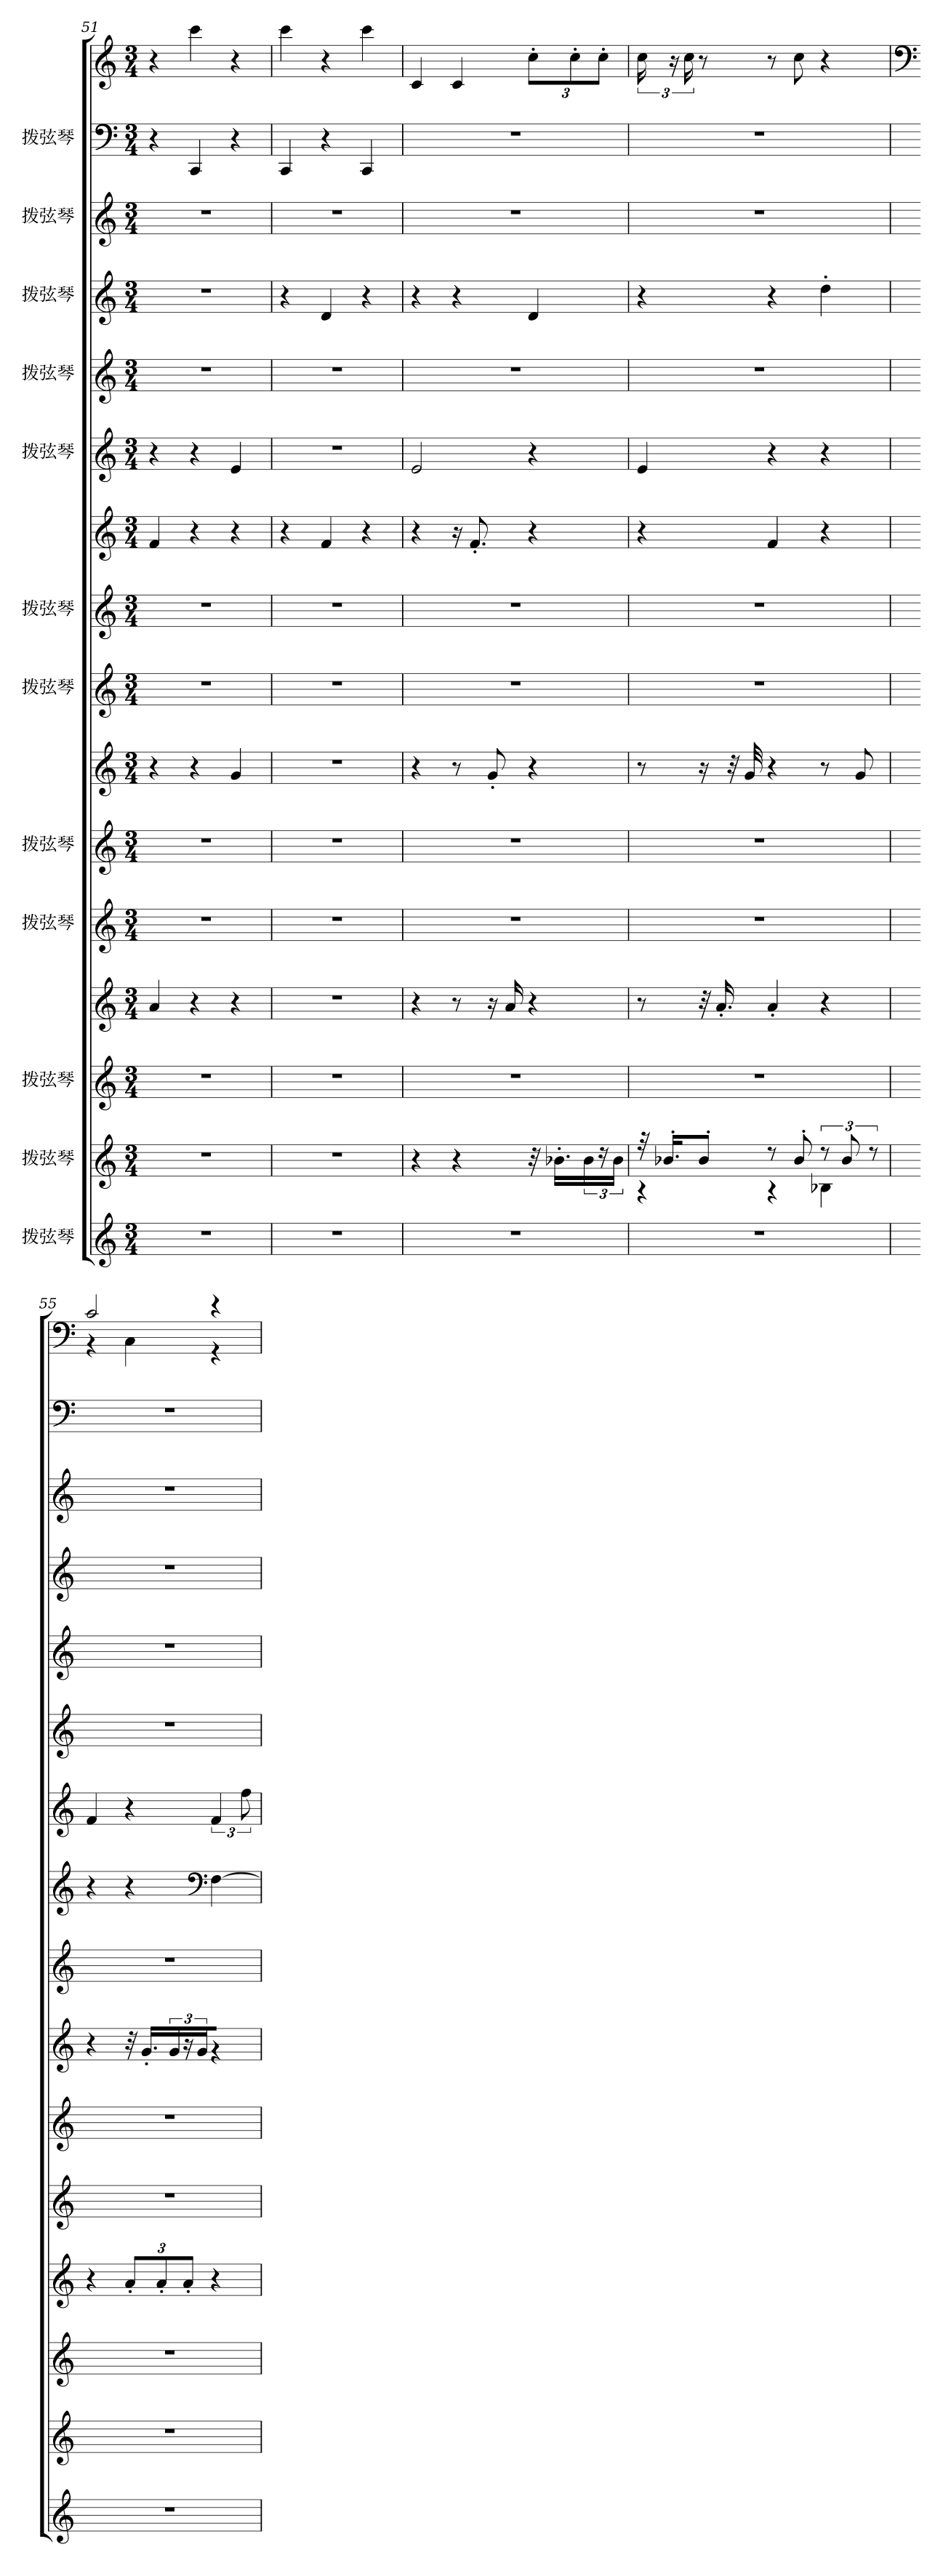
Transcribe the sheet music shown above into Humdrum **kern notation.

**kern	**kern	**kern	**kern	**kern	**kern	**kern	**kern	**kern	**kern	**kern	**kern	**kern	**kern	**kern	**kern
*part12	*part11	*part10	*part10	*part9	*part8	*part8	*part7	*part6	*part6	*part5	*part4	*part3	*part2	*part1	*part1
*staff16	*staff15	*staff14	*staff13	*staff12	*staff11	*staff10	*staff9	*staff8	*staff7	*staff6	*staff5	*staff4	*staff3	*staff2	*staff1
*I"拨弦琴	*I"拨弦琴	*I"拨弦琴	*	*I"拨弦琴	*I"拨弦琴	*	*I"拨弦琴	*I"拨弦琴	*	*I"拨弦琴	*I"拨弦琴	*I"拨弦琴	*I"拨弦琴	*I"拨弦琴	*
*clefG2	*clefG2	*clefG2	*clefG2	*clefG2	*clefG2	*clefG2	*clefG2	*clefG2	*clefG2	*clefG2	*clefG2	*clefG2	*clefG2	*clefF4	*clefG2
*k[]	*k[]	*k[]	*k[]	*k[]	*k[]	*k[]	*k[]	*k[]	*k[]	*k[]	*k[]	*k[]	*k[]	*k[]	*k[]
*M3/4	*M3/4	*M3/4	*M3/4	*M3/4	*M3/4	*M3/4	*M3/4	*M3/4	*M3/4	*M3/4	*M3/4	*M3/4	*M3/4	*M3/4	*M3/4
=51	=51	=51	=51	=51	=51	=51	=51	=51	=51	=51	=51	=51	=51	=51	=51
2.r	2.r	2.r	4a/	2.r	2.r	4r	2.r	2.r	4f/	4r	2.r	2.r	2.r	4r	4r
.	.	.	4r	.	.	4r	.	.	4r	4r	.	.	.	4CC/	4ccc\
.	.	.	4r	.	.	4g/	.	.	4r	4e/	.	.	.	4r	4r
=52	=52	=52	=52	=52	=52	=52	=52	=52	=52	=52	=52	=52	=52	=52	=52
2.r	2.r	2.r	2.r	2.r	2.r	2.r	2.r	2.r	4r	2.r	2.r	4r	2.r	4CC/	4ccc\
.	.	.	.	.	.	.	.	.	4f/	.	.	4d/	.	4r	4r
.	.	.	.	.	.	.	.	.	4r	.	.	4r	.	4CC/	4ccc\
!!LO:PB:g=z
=53	=53	=53	=53	=53	=53	=53	=53	=53	=53	=53	=53	=53	=53	=53	=53
2.r	4r	2.r	4r	2.r	2.r	4r	2.r	2.r	4r	2e/	2.r	4r	2.r	2.r	4c/
.	4r	.	8r	.	.	8r	.	.	16r	.	.	4r	.	.	4c/
.	.	.	.	.	.	.	.	.	8.f'/	.	.	.	.	.	.
.	.	.	16r	.	.	8g'/	.	.	.	.	.	.	.	.	.
.	.	.	16a/	.	.	.	.	.	.	.	.	.	.	.	.
*	*	*	*	*	*	*	*	*	*	*	*	*	*	*	*Xbrackettup
.	32r	.	4r	.	.	4r	.	.	4r	4r	.	4d/	.	.	12cc'\L
.	16.b-X'\LL	.	.	.	.	.	.	.	.	.	.	.	.	.	.
.	.	.	.	.	.	.	.	.	.	.	.	.	.	.	12cc'\
.	24b-\JJ	.	.	.	.	.	.	.	.	.	.	.	.	.	.
.	24r	.	.	.	.	.	.	.	.	.	.	.	.	.	12cc'\J
.	24b-\	.	.	.	.	.	.	.	.	.	.	.	.	.	.
=54	=54	=54	=54	=54	=54	=54	=54	=54	=54	=54	=54	=54	=54	=54	=54
*	*^	*	*	*	*	*	*	*	*	*	*	*	*	*	*
*	*	*	*	*	*	*	*	*	*	*	*	*	*	*	*	*brackettup
2.r	32r	4r	2.r	8r	2.r	2.r	8r	2.r	2.r	4r	4e/	2.r	4r	2.r	2.r	24cc\
.	16.b-X'/KL	.	.	.	.	.	.	.	.	.	.	.	.	.	.	.
.	.	.	.	.	.	.	.	.	.	.	.	.	.	.	.	24r
.	.	.	.	.	.	.	.	.	.	.	.	.	.	.	.	24cc\
.	8b-'/J	.	.	32r	.	.	16r	.	.	.	.	.	.	.	.	8r
.	.	.	.	16.a'/	.	.	.	.	.	.	.	.	.	.	.	.
.	.	.	.	.	.	.	32r	.	.	.	.	.	.	.	.	.
.	.	.	.	.	.	.	32g/	.	.	.	.	.	.	.	.	.
.	8r	4r	.	4a'/	.	.	4r	.	.	4f/	4r	.	4r	.	.	8r
.	8b-'/	.	.	.	.	.	.	.	.	.	.	.	.	.	.	8cc\
.	12r	4B-X\	.	4r	.	.	8r	.	.	4r	4r	.	4dd'\	.	.	4r
.	12b-/	.	.	.	.	.	.	.	.	.	.	.	.	.	.	.
.	.	.	.	.	.	.	8g/	.	.	.	.	.	.	.	.	.
.	12r	.	.	.	.	.	.	.	.	.	.	.	.	.	.	.
*	*v	*v	*	*	*	*	*	*	*	*	*	*	*	*	*	*
=55	=55	=55	=55	=55	=55	=55	=55	=55	=55	=55	=55	=55	=55	=55	=55
*	*	*	*	*	*	*	*	*	*	*	*	*	*	*	*clefF4
*	*	*	*	*	*	*	*	*	*	*	*	*	*	*	*^
2.r	2.r	2.r	4r	2.r	2.r	4r	2.r	4r	4f/	2.r	2.r	2.r	2.r	2.r	2c/	4r
*	*	*	*Xbrackettup	*	*	*	*	*	*	*	*	*	*	*	*	*
.	.	.	12a'/L	.	.	32r	.	4r	4r	.	.	.	.	.	.	4C\
.	.	.	.	.	.	16.g'/LL	.	.	.	.	.	.	.	.	.	.
.	.	.	12a'/	.	.	.	.	.	.	.	.	.	.	.	.	.
.	.	.	.	.	.	24g/JJ	.	.	.	.	.	.	.	.	.	.
.	.	.	12a'/J	.	.	24r	.	.	.	.	.	.	.	.	.	.
.	.	.	.	.	.	24g/	.	.	.	.	.	.	.	.	.	.
*	*	*	*	*	*	*	*	*clefF4	*	*	*	*	*	*	*	*
.	.	.	4r	.	.	4r	.	[4F\	6f/	.	.	.	.	.	4r	4r
.	.	.	.	.	.	.	.	.	12ff\	.	.	.	.	.	.	.
*	*	*	*	*	*	*	*	*	*	*	*	*	*	*	*v	*v
=	=	=	=	=	=	=	=	=	=	=	=	=	=	=	=
*-	*-	*-	*-	*-	*-	*-	*-	*-	*-	*-	*-	*-	*-	*-	*-
